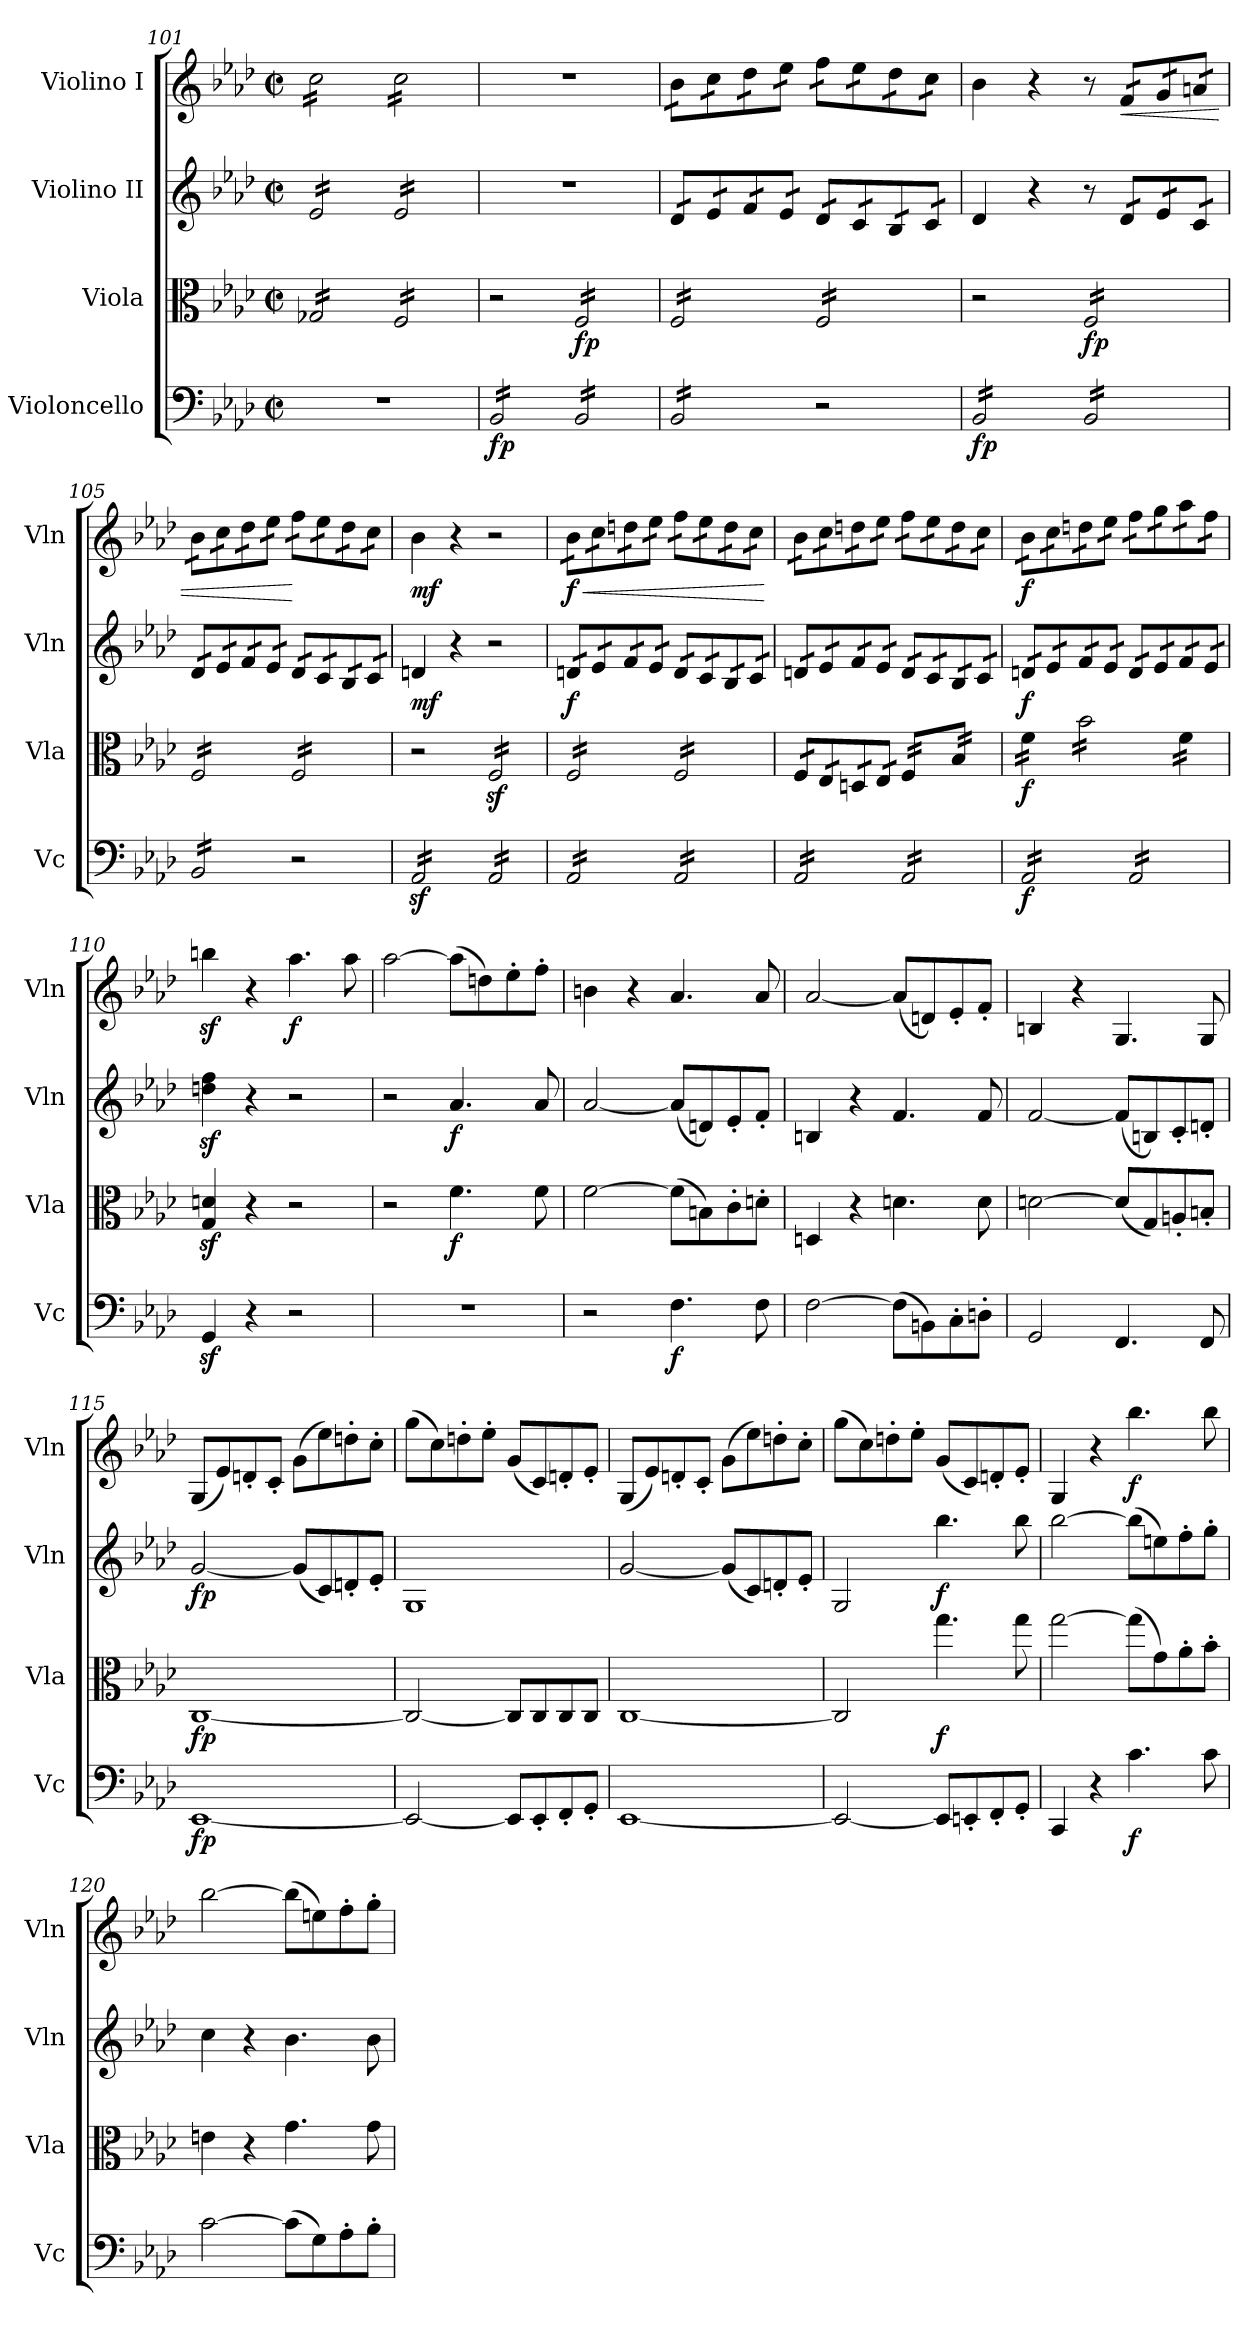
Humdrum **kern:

**kern	**dynam	**kern	**dynam	**kern	**dynam	**kern	**dynam
*part4	*part4	*part3	*part3	*part2	*part2	*part1	*part1
*staff4	*staff4	*staff3	*staff3	*staff2	*staff2	*staff1	*staff1
*I"Violoncello	*	*I"Viola	*	*I"Violino II	*	*I"Violino I	*
*I'Vc	*	*I'Vla	*	*I'Vln	*	*I'Vln	*
*clefF4	*	*clefC3	*	*clefG2	*	*clefG2	*
*k[b-e-a-d-]	*	*k[b-e-a-d-]	*	*k[b-e-a-d-]	*	*k[b-e-a-d-]	*
*M2/2	*	*M2/2	*	*M2/2	*	*M2/2	*
*met(c|)	*	*met(c|)	*	*met(c|)	*	*met(c|)	*
=101	=101	=101	=101	=101	=101	=101	=101
*	*	*tremolo	*	*	*	*	*
*	*	*	*	*tremolo	*	*	*
*	*	*	*	*	*	*tremolo	*
1r	.	16G-X/LL	.	16e-/LL	.	16cc\LL	.
.	.	16G-X/	.	16e-/	.	16cc\	.
.	.	16G-X/	.	16e-/	.	16cc\	.
.	.	16G-X/	.	16e-/	.	16cc\	.
.	.	16G-X/	.	16e-/	.	16cc\	.
.	.	16G-X/	.	16e-/	.	16cc\	.
.	.	16G-X/	.	16e-/	.	16cc\	.
.	.	16G-X/JJ	.	16e-/JJ	.	16cc\JJ	.
.	.	16F/LL	.	16e-/LL	.	16cc\LL	.
.	.	16F/	.	16e-/	.	16cc\	.
.	.	16F/	.	16e-/	.	16cc\	.
.	.	16F/	.	16e-/	.	16cc\	.
.	.	16F/	.	16e-/	.	16cc\	.
.	.	16F/	.	16e-/	.	16cc\	.
.	.	16F/	.	16e-/	.	16cc\	.
.	.	16F/JJ	.	16e-/JJ	.	16cc\JJ	.
=102	=102	=102	=102	=102	=102	=102	=102
!	!LO:DY:b	!	!	!	!	!	!
*tremolo	*	*	*	*	*	*	*
16BB-/LL	fp	2r	.	1r	.	1r	.
16BB-/	.	.	.	.	.	.	.
16BB-/	.	.	.	.	.	.	.
16BB-/	.	.	.	.	.	.	.
16BB-/	.	.	.	.	.	.	.
16BB-/	.	.	.	.	.	.	.
16BB-/	.	.	.	.	.	.	.
16BB-/JJ	.	.	.	.	.	.	.
!	!	!	!LO:DY:b	!	!	!	!
16BB-/LL	.	16F/LL	fp	.	.	.	.
16BB-/	.	16F/	.	.	.	.	.
16BB-/	.	16F/	.	.	.	.	.
16BB-/	.	16F/	.	.	.	.	.
16BB-/	.	16F/	.	.	.	.	.
16BB-/	.	16F/	.	.	.	.	.
16BB-/	.	16F/	.	.	.	.	.
16BB-/JJ	.	16F/JJ	.	.	.	.	.
=103	=103	=103	=103	=103	=103	=103	=103
16BB-/LL	.	16F/LL	.	16d-/LL	.	16b-\LL	.
16BB-/	.	16F/	.	16d-/	.	16b-\	.
16BB-/	.	16F/	.	16e-/	.	16cc\	.
16BB-/	.	16F/	.	16e-/	.	16cc\	.
16BB-/	.	16F/	.	16f/	.	16dd-\	.
16BB-/	.	16F/	.	16f/	.	16dd-\	.
16BB-/	.	16F/	.	16e-/	.	16ee-\	.
16BB-/JJ	.	16F/JJ	.	16e-/JJ	.	16ee-\JJ	.
2r	.	16F/LL	.	16d-/LL	.	16ff\LL	.
.	.	16F/	.	16d-/	.	16ff\	.
.	.	16F/	.	16c/	.	16ee-\	.
.	.	16F/	.	16c/	.	16ee-\	.
.	.	16F/	.	16B-/	.	16dd-\	.
.	.	16F/	.	16B-/	.	16dd-\	.
.	.	16F/	.	16c/	.	16cc\	.
.	.	16F/JJ	.	16c/JJ	.	16cc\JJ	.
*	*	*	*	*	*	*Xtremolo	*
*	*	*	*	*Xtremolo	*	*	*
=104	=104	=104	=104	=104	=104	=104	=104
!	!LO:DY:b	!	!	!	!	!	!
16BB-/LL	fp	2r	.	4d-/	.	4b-\	.
16BB-/	.	.	.	.	.	.	.
16BB-/	.	.	.	.	.	.	.
16BB-/	.	.	.	.	.	.	.
16BB-/	.	.	.	4r	.	4r	.
16BB-/	.	.	.	.	.	.	.
16BB-/	.	.	.	.	.	.	.
16BB-/JJ	.	.	.	.	.	.	.
!	!	!	!LO:DY:b	!	!	!	!
16BB-/LL	.	16F/LL	fp	8r	.	8r	.
16BB-/	.	16F/	.	.	.	.	.
!	!	!	!	!	!	!	!LO:HP:b
*	*	*	*	*tremolo	*	*	*
*	*	*	*	*	*	*tremolo	*
16BB-/	.	16F/	.	16d-/LL	.	16f/LL	<
16BB-/	.	16F/	.	16d-/	.	16f/	.
16BB-/	.	16F/	.	16e-/	.	16g/	.
16BB-/	.	16F/	.	16e-/	.	16g/	.
16BB-/	.	16F/	.	16c/	.	16an/	.
16BB-/JJ	.	16F/JJ	.	16c/JJ	.	16an/JJ	.
=105	=105	=105	=105	=105	=105	=105	=105
16BB-/LL	.	16F/LL	.	16d-/LL	.	16b-\LL	.
16BB-/	.	16F/	.	16d-/	.	16b-\	.
16BB-/	.	16F/	.	16e-/	.	16cc\	.
16BB-/	.	16F/	.	16e-/	.	16cc\	.
16BB-/	.	16F/	.	16f/	.	16dd-\	.
16BB-/	.	16F/	.	16f/	.	16dd-\	.
16BB-/	.	16F/	.	16e-/	.	16ee-\	.
16BB-/JJ	.	16F/JJ	.	16e-/JJ	.	16ee-\JJ	.
2r	.	16F/LL	.	16d-/LL	.	16ff\LL	[
.	.	16F/	.	16d-/	.	16ff\	.
.	.	16F/	.	16c/	.	16ee-\	.
.	.	16F/	.	16c/	.	16ee-\	.
.	.	16F/	.	16B-/	.	16dd-\	.
.	.	16F/	.	16B-/	.	16dd-\	.
.	.	16F/	.	16c/	.	16cc\	.
.	.	16F/JJ	.	16c/JJ	.	16cc\JJ	.
*	*	*	*	*	*	*Xtremolo	*
*	*	*	*	*Xtremolo	*	*	*
!!LO:LB:g=z
=106	=106	=106	=106	=106	=106	=106	=106
!	!	!	!	!	!LO:DY:b	!	!LO:DY:b
16AA-z</LL	.	2r	.	4dn/	mf	4b-\	mf
16AA-z</	.	.	.	.	.	.	.
16AA-z</	.	.	.	.	.	.	.
16AA-z</	.	.	.	.	.	.	.
16AA-z</	.	.	.	4r	.	4r	.
16AA-z</	.	.	.	.	.	.	.
16AA-z</	.	.	.	.	.	.	.
16AA-z</JJ	.	.	.	.	.	.	.
16AA-/LL	.	16Fz</LL	.	2r	.	2r	.
16AA-/	.	16Fz</	.	.	.	.	.
16AA-/	.	16Fz</	.	.	.	.	.
16AA-/	.	16Fz</	.	.	.	.	.
16AA-/	.	16Fz</	.	.	.	.	.
16AA-/	.	16Fz</	.	.	.	.	.
16AA-/	.	16Fz</	.	.	.	.	.
16AA-/JJ	.	16Fz</JJ	.	.	.	.	.
=107	=107	=107	=107	=107	=107	=107	=107
!	!	!	!	!	!LO:DY:b	!	!LO:HP:b
!	!	!	!	!	!	!	!LO:DY:n=1:b
*	*	*	*	*tremolo	*	*	*
*	*	*	*	*	*	*tremolo	*
16AA-/LL	.	16F/LL	.	16dn/LL	f	16b-\LL	< f
16AA-/	.	16F/	.	16dn/	.	16b-\	.
16AA-/	.	16F/	.	16e-/	.	16cc\	.
16AA-/	.	16F/	.	16e-/	.	16cc\	.
16AA-/	.	16F/	.	16f/	.	16ddn\	.
16AA-/	.	16F/	.	16f/	.	16ddn\	.
16AA-/	.	16F/	.	16e-/	.	16ee-\	.
16AA-/JJ	.	16F/JJ	.	16e-/JJ	.	16ee-\JJ	.
16AA-/LL	.	16F/LL	.	16d/LL	.	16ff\LL	.
16AA-/	.	16F/	.	16d/	.	16ff\	.
16AA-/	.	16F/	.	16c/	.	16ee-\	.
16AA-/	.	16F/	.	16c/	.	16ee-\	.
16AA-/	.	16F/	.	16B-/	.	16dd\	.
16AA-/	.	16F/	.	16B-/	.	16dd\	.
16AA-/	.	16F/	.	16c/	.	16cc\	.
16AA-/JJ	.	16F/JJ	.	16c/JJ	.	16cc\JJ	.
.	.	.	.	.	.	.	[
=108	=108	=108	=108	=108	=108	=108	=108
16AA-/LL	.	16F/LL	.	16dn/LL	.	16b-\LL	.
16AA-/	.	16F/	.	16dn/	.	16b-\	.
16AA-/	.	16E-/	.	16e-/	.	16cc\	.
16AA-/	.	16E-/	.	16e-/	.	16cc\	.
16AA-/	.	16Dn/	.	16f/	.	16ddn\	.
16AA-/	.	16Dn/	.	16f/	.	16ddn\	.
16AA-/	.	16E-/	.	16e-/	.	16ee-\	.
16AA-/JJ	.	16E-/JJ	.	16e-/JJ	.	16ee-\JJ	.
16AA-/LL	.	16F/LL	.	16d/LL	.	16ff\LL	.
16AA-/	.	16F/	.	16d/	.	16ff\	.
16AA-/	.	16F/	.	16c/	.	16ee-\	.
16AA-/	.	16F/	.	16c/	.	16ee-\	.
16AA-/	.	16B-/	.	16B-/	.	16dd\	.
16AA-/	.	16B-/	.	16B-/	.	16dd\	.
16AA-/	.	16B-/	.	16c/	.	16cc\	.
16AA-/JJ	.	16B-/JJ	.	16c/JJ	.	16cc\JJ	.
=109	=109	=109	=109	=109	=109	=109	=109
!	!LO:DY:b	!	!LO:DY:b	!	!LO:DY:b	!	!LO:DY:b
16AA-/LL	f	16f\LL	f	16dn/LL	f	16b-\LL	f
16AA-/	.	16f\	.	16dn/	.	16b-\	.
16AA-/	.	16f\	.	16e-/	.	16cc\	.
16AA-/	.	16f\JJ	.	16e-/	.	16cc\	.
16AA-/	.	16b-\LL	.	16f/	.	16ddn\	.
16AA-/	.	16b-\	.	16f/	.	16ddn\	.
16AA-/	.	16b-\	.	16e-/	.	16ee-\	.
16AA-/JJ	.	16b-\	.	16e-/JJ	.	16ee-\JJ	.
16AA-/LL	.	16b-\	.	16d/LL	.	16ff\LL	.
16AA-/	.	16b-\	.	16d/	.	16ff\	.
16AA-/	.	16b-\	.	16e-/	.	16gg\	.
16AA-/	.	16b-\JJ	.	16e-/	.	16gg\	.
16AA-/	.	16f\LL	.	16f/	.	16aa-\	.
16AA-/	.	16f\	.	16f/	.	16aa-\	.
16AA-/	.	16f\	.	16e-/	.	16ff\	.
16AA-/JJ	.	16f\JJ	.	16e-/JJ	.	16ff\JJ	.
*	*	*	*	*	*	*Xtremolo	*
*	*	*	*	*Xtremolo	*	*	*
*	*	*Xtremolo	*	*	*	*	*
*Xtremolo	*	*	*	*	*	*	*
=110	=110	=110	=110	=110	=110	=110	=110
4GGz</	.	4G/z< 4dn/z<	.	4ddn\z< 4ff\z<	.	4bbnz<\	.
4r	.	4r	.	4r	.	4r	.
!	!	!	!	!	!	!	!LO:DY:b
2r	.	2r	.	2r	.	4.aa-\	f
.	.	.	.	.	.	8aa-\	.
=111	=111	=111	=111	=111	=111	=111	=111
1r	.	2r	.	2r	.	[2aa-\	.
!	!	!	!LO:DY:b	!	!LO:DY:b	!	!
.	.	4.f\	f	4.a-/	f	(8aa-\L]	.
.	.	.	.	.	.	8ddn\)	.
.	.	.	.	.	.	8ee-'\	.
.	.	8f\	.	8a-/	.	8ff'\J	.
!!LO:LB:g=z
=112	=112	=112	=112	=112	=112	=112	=112
2r	.	[2f\	.	[2a-/	.	4bn\	.
.	.	.	.	.	.	4r	.
!	!LO:DY:b	!	!	!	!	!	!
4.F\	f	(8f\L]	.	(8a-/L]	.	4.a-/	.
.	.	8Bn\)	.	8dn/)	.	.	.
.	.	8c'\	.	8e-'/	.	.	.
8F\	.	8dn'\J	.	8f'/J	.	8a-/	.
=113	=113	=113	=113	=113	=113	=113	=113
[2F\	.	4Dn/	.	4Bn/	.	[2a-/	.
.	.	4r	.	4r	.	.	.
(8F\L]	.	4.dn\	.	4.f/	.	(8a-/L]	.
8BBn\)	.	.	.	.	.	8dn/)	.
8C'\	.	.	.	.	.	8e-'/	.
8Dn'\J	.	8d\	.	8f/	.	8f'/J	.
=114	=114	=114	=114	=114	=114	=114	=114
2GG/	.	[2dn\	.	[2f/	.	4Bn/	.
.	.	.	.	.	.	4r	.
4.FF/	.	(8d/L]	.	(8f/L]	.	4.G/	.
.	.	8G/)	.	8Bn/)	.	.	.
.	.	8An'/	.	8c'/	.	.	.
8FF/	.	8Bn'/J	.	8dn'/J	.	8G/	.
=115	=115	=115	=115	=115	=115	=115	=115
!	!LO:DY:b	!	!LO:DY:b	!	!LO:DY:b	!	!
[1EE-	fp	[1C	fp	[2g/	fp	(8G/L	.
.	.	.	.	.	.	8e-/)	.
.	.	.	.	.	.	8dn'/	.
.	.	.	.	.	.	8c'/J	.
.	.	.	.	(8g/L]	.	(8g\L	.
.	.	.	.	8c/)	.	8ee-\)	.
.	.	.	.	8dn'/	.	8ddn'\	.
.	.	.	.	8e-'/J	.	8cc'\J	.
=116	=116	=116	=116	=116	=116	=116	=116
2EE-/_	.	2C/_	.	1G	.	(8gg\L	.
.	.	.	.	.	.	8cc\)	.
.	.	.	.	.	.	8ddn'\	.
.	.	.	.	.	.	8ee-'\J	.
8EE-/L]	.	8C/L]	.	.	.	(8g/L	.
8EE-'/	.	8C/	.	.	.	8c/)	.
8FF'/	.	8C/	.	.	.	8dn'/	.
8GG'/J	.	8C/J	.	.	.	8e-'/J	.
!!LO:PB:g=z
=117	=117	=117	=117	=117	=117	=117	=117
[1EE-	.	[1C	.	[2g/	.	(8G/L	.
.	.	.	.	.	.	8e-/)	.
.	.	.	.	.	.	8dn'/	.
.	.	.	.	.	.	8c'/J	.
.	.	.	.	(8g/L]	.	(8g\L	.
.	.	.	.	8c/)	.	8ee-\)	.
.	.	.	.	8dn'/	.	8ddn'\	.
.	.	.	.	8e-'/J	.	8cc'\J	.
=118	=118	=118	=118	=118	=118	=118	=118
2EE-/_	.	2C/]	.	2G/	.	(8gg\L	.
.	.	.	.	.	.	8cc\)	.
.	.	.	.	.	.	8ddn'\	.
.	.	.	.	.	.	8ee-'\J	.
!	!	!	!LO:DY:b	!	!LO:DY:b	!	!
8EE-/L]	.	4.gg\	f	4.bb-\	f	(8g/L	.
8EEn'/	.	.	.	.	.	8c/)	.
8FF'/	.	.	.	.	.	8dn'/	.
8GG'/J	.	8gg\	.	8bb-\	.	8e-'/J	.
=119	=119	=119	=119	=119	=119	=119	=119
4CC/	.	[2gg\	.	[2bb-\	.	4G/	.
4r	.	.	.	.	.	4r	.
!	!LO:DY:b	!	!	!	!	!	!LO:DY:b
4.c\	f	(8gg\L]	.	(8bb-\L]	.	4.bb-\	f
.	.	8g\)	.	8een\)	.	.	.
.	.	8a-'\	.	8ff'\	.	.	.
8c\	.	8b-'\J	.	8gg'\J	.	8bb-\	.
=120	=120	=120	=120	=120	=120	=120	=120
[2c\	.	4en\	.	4cc\	.	[2bb-\	.
.	.	4r	.	4r	.	.	.
(8c\L]	.	4.g\	.	4.b-\	.	(8bb-\L]	.
8G\)	.	.	.	.	.	8een\)	.
8A-'\	.	.	.	.	.	8ff'\	.
8B-'\J	.	8g\	.	8b-\	.	8gg'\J	.
=	=	=	=	=	=	=	=
*-	*-	*-	*-	*-	*-	*-	*-
